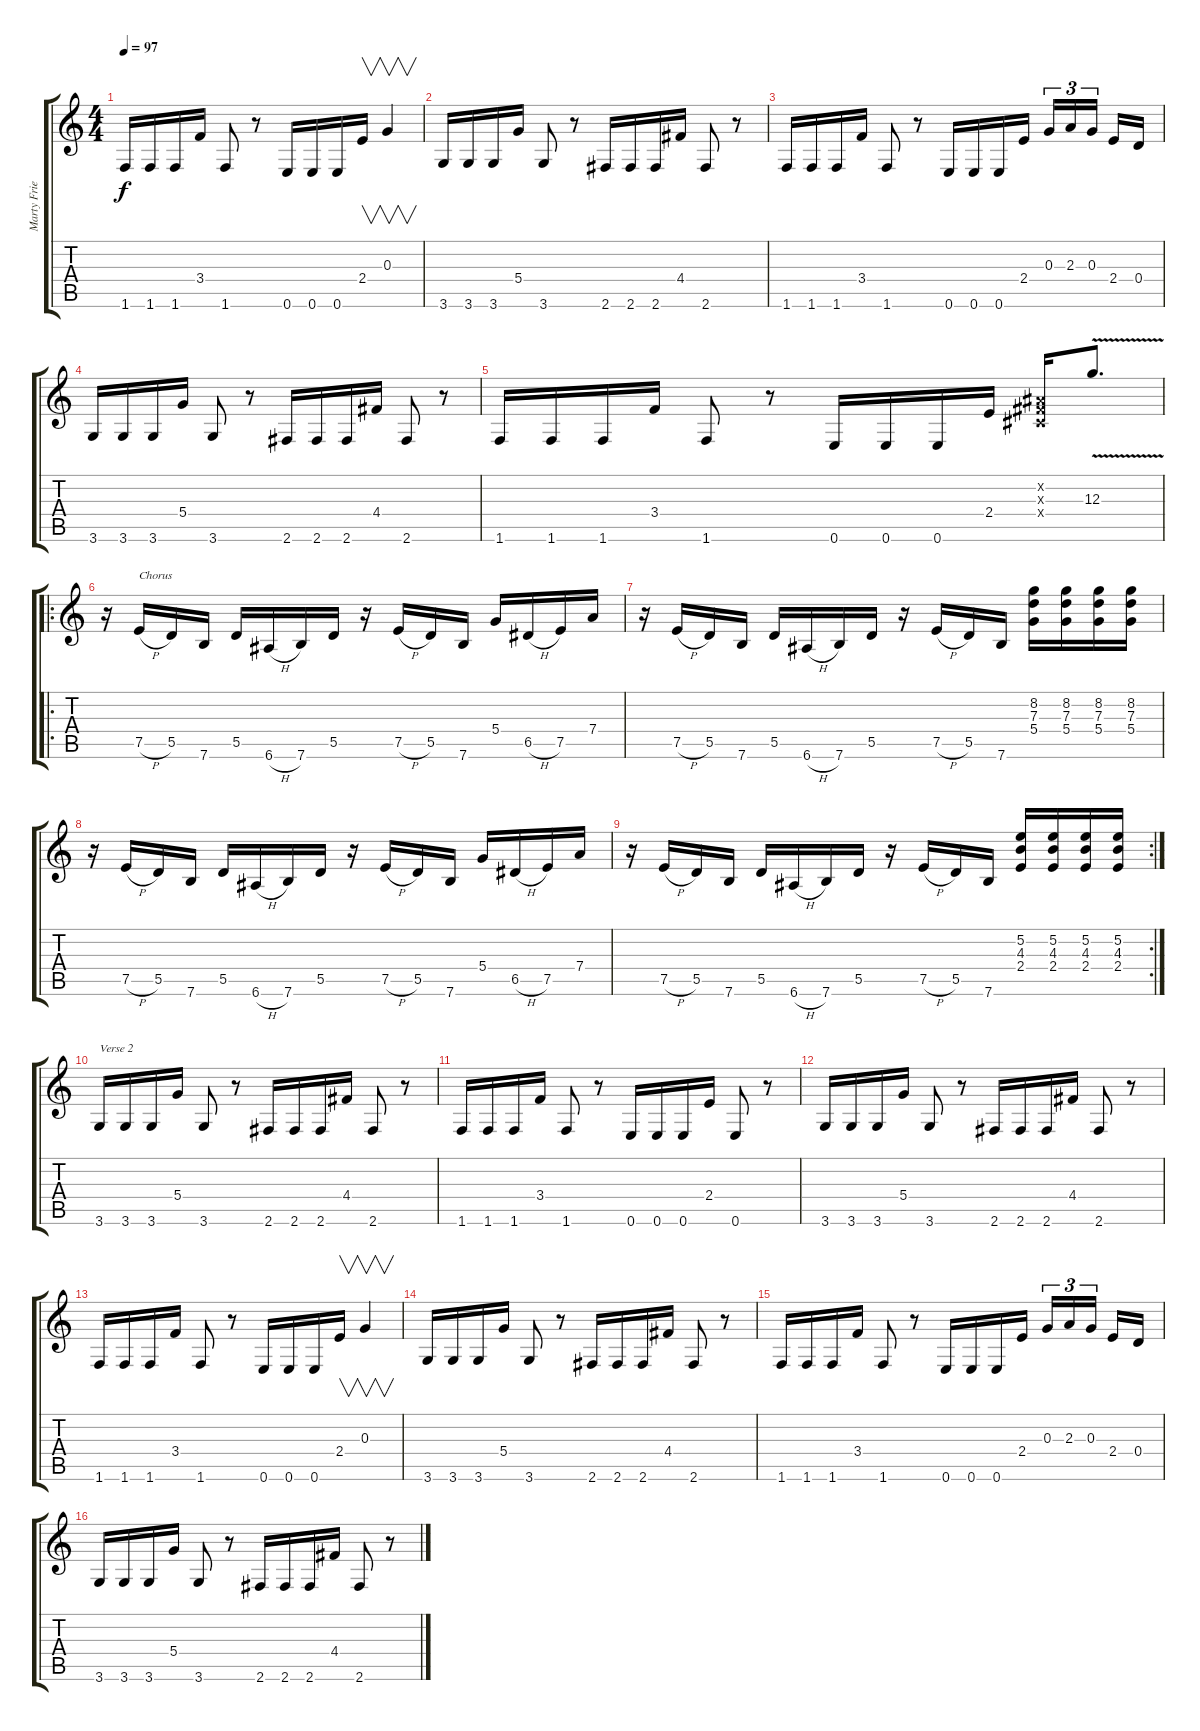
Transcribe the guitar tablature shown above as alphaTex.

\track ("Marty Friedman" "Marty Frie") {instrument distortionguitar}
\staff {score tabs}
\tuning (E4 B3 G3 D3 A2 E2) {hide}
\ts (4 4)
\tempo 97
\clef g2
\ks c
1.6.16{dy f} 1.6.16 1.6.16 3.4.16 1.6.8 r.8 0.6.16 0.6.16 0.6.16 2.4.16{v} 0.3.4{v} |
3.6.16 3.6.16 3.6.16 5.4.16 3.6.8 r.8 2.6.16 2.6.16 2.6.16 4.4.16 2.6.8 r.8 |
1.6.16 1.6.16 1.6.16 3.4.16 1.6.8 r.8 0.6.16 0.6.16 0.6.16 2.4.16 0.3.16{tu (3 2)} 2.3.16{tu (3 2)} 0.3.16{tu (3 2)} 2.4.16 0.4.16 |
3.6.16 3.6.16 3.6.16 5.4.16 3.6.8 r.8 2.6.16 2.6.16 2.6.16 4.4.16 2.6.8 r.8 |
1.6.16 1.6.16 1.6.16 3.4.16 1.6.8 r.8 0.6.16 0.6.16 0.6.16 2.4.16 (-1.2{x} -1.3{x} -1.4{x}).16 12.3{v}.8{d} |
\ro
r.16 7.5{h}.16{txt "Chorus"} 5.5.16 7.6.16 5.5.16 6.6{h}.16 7.6.16 5.5.16 r.16 7.5{h}.16 5.5.16 7.6.16 5.4.16 6.5{h}.16 7.5.16 7.4.16 |
r.16 7.5{h}.16 5.5.16 7.6.16 5.5.16 6.6{h}.16 7.6.16 5.5.16 r.16 7.5{h}.16 5.5.16 7.6.16 (8.2 7.3 5.4).16 (8.2 7.3 5.4).16 (8.2 7.3 5.4).16 (8.2 7.3 5.4).16 |
r.16 7.5{h}.16 5.5.16 7.6.16 5.5.16 6.6{h}.16 7.6.16 5.5.16 r.16 7.5{h}.16 5.5.16 7.6.16 5.4.16 6.5{h}.16 7.5.16 7.4.16 |
\rc 2
r.16 7.5{h}.16 5.5.16 7.6.16 5.5.16 6.6{h}.16 7.6.16 5.5.16 r.16 7.5{h}.16 5.5.16 7.6.16 (5.2 4.3 2.4).16 (5.2 4.3 2.4).16 (5.2 4.3 2.4).16 (5.2 4.3 2.4).16 |
3.6.16{txt "Verse 2"} 3.6.16 3.6.16 5.4.16 3.6.8 r.8 2.6.16 2.6.16 2.6.16 4.4.16 2.6.8 r.8 |
1.6.16 1.6.16 1.6.16 3.4.16 1.6.8 r.8 0.6.16 0.6.16 0.6.16 2.4.16 0.6.8 r.8 |
3.6.16 3.6.16 3.6.16 5.4.16 3.6.8 r.8 2.6.16 2.6.16 2.6.16 4.4.16 2.6.8 r.8 |
1.6.16 1.6.16 1.6.16 3.4.16 1.6.8 r.8 0.6.16 0.6.16 0.6.16 2.4.16{v} 0.3.4{v} |
3.6.16 3.6.16 3.6.16 5.4.16 3.6.8 r.8 2.6.16 2.6.16 2.6.16 4.4.16 2.6.8 r.8 |
1.6.16 1.6.16 1.6.16 3.4.16 1.6.8 r.8 0.6.16 0.6.16 0.6.16 2.4.16 0.3.16{tu (3 2)} 2.3.16{tu (3 2)} 0.3.16{tu (3 2)} 2.4.16 0.4.16 |
3.6.16 3.6.16 3.6.16 5.4.16 3.6.8 r.8 2.6.16 2.6.16 2.6.16 4.4.16 2.6.8 r.8
